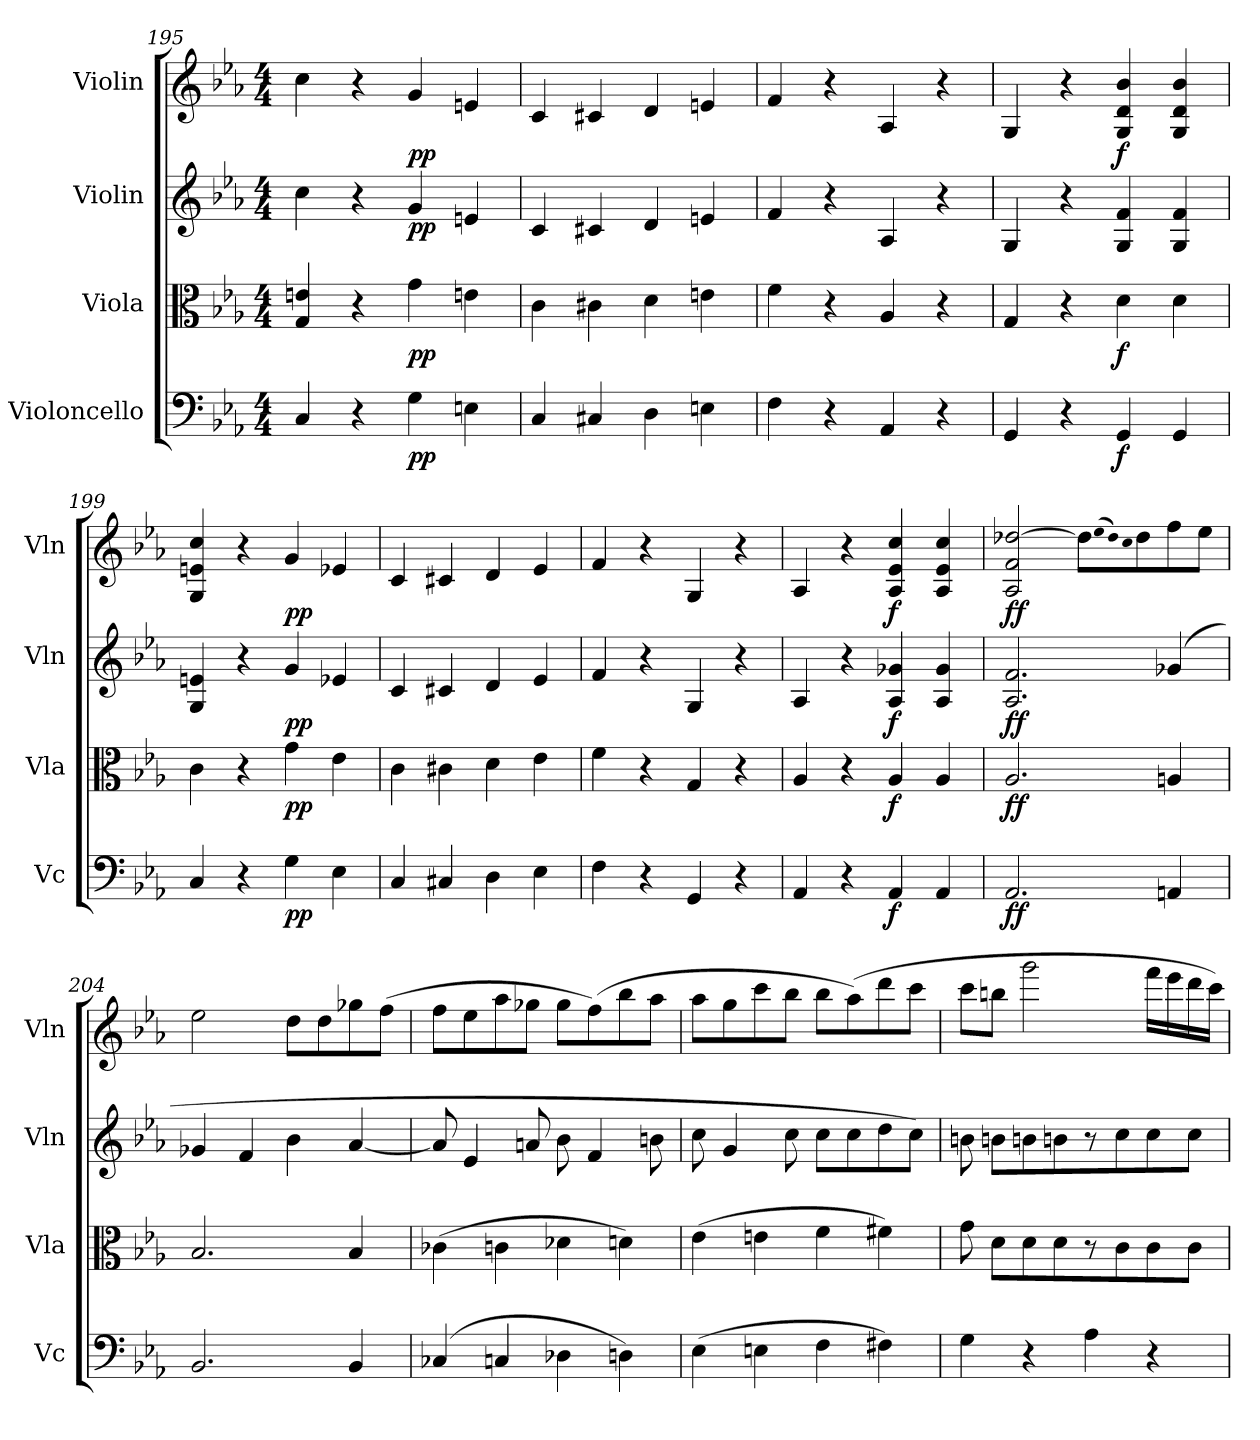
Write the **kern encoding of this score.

**kern	**dynam	**kern	**dynam	**kern	**dynam	**kern	**dynam
*part4	*part4	*part3	*part3	*part2	*part2	*part1	*part1
*staff4	*staff4	*staff3	*staff3	*staff2	*staff2	*staff1	*staff1
*I"Violoncello	*	*I"Viola	*	*I"Violin	*	*I"Violin	*
*I'Vc	*	*I'Vla	*	*I'Vln	*	*I'Vln	*
*clefF4	*	*clefC3	*	*clefG2	*	*clefG2	*
*k[b-e-a-]	*	*k[b-e-a-]	*	*k[b-e-a-]	*	*k[b-e-a-]	*
*M4/4	*	*M4/4	*	*M4/4	*	*M4/4	*
=195	=195	=195	=195	=195	=195	=195	=195
4C/	.	4G/ 4en/	.	4cc\	.	4cc\	.
4r	.	4r	.	4r	.	4r	.
4G\	pp	4g\	pp	4g/	pp	4g/	pp
4En\	.	4en\	.	4en/	.	4en/	.
=196	=196	=196	=196	=196	=196	=196	=196
4C/	.	4c\	.	4c/	.	4c/	.
4C#X/	.	4c#X\	.	4c#X/	.	4c#X/	.
4D\	.	4d\	.	4d/	.	4d/	.
4En\	.	4en\	.	4en/	.	4en/	.
=197	=197	=197	=197	=197	=197	=197	=197
4F\	.	4f\	.	4f/	.	4f/	.
4r	.	4r	.	4r	.	4r	.
4AA-/	.	4A-/	.	4A-/	.	4A-/	.
4r	.	4r	.	4r	.	4r	.
=198	=198	=198	=198	=198	=198	=198	=198
4GG/	.	4G/	.	4G/	.	4G/	.
4r	.	4r	.	4r	.	4r	.
4GG/	f	4d\	f	4G/ 4f/	.	4G/ 4d/ 4b-/	f
4GG/	.	4d\	.	4G/ 4f/	.	4G/ 4d/ 4b-/	.
=199	=199	=199	=199	=199	=199	=199	=199
4C/	.	4c\	.	4G/ 4en/	.	4G/ 4en/ 4cc/	.
4r	.	4r	.	4r	.	4r	.
4G\	pp	4g\	pp	4g/	pp	4g/	pp
4E-\	.	4e-\	.	4e-X/	.	4e-X/	.
=200	=200	=200	=200	=200	=200	=200	=200
4C/	.	4c\	.	4c/	.	4c/	.
4C#X/	.	4c#X\	.	4c#X/	.	4c#X/	.
4D\	.	4d\	.	4d/	.	4d/	.
4E-\	.	4e-\	.	4e-/	.	4e-/	.
=201	=201	=201	=201	=201	=201	=201	=201
4F\	.	4f\	.	4f/	.	4f/	.
4r	.	4r	.	4r	.	4r	.
4GG/	.	4G/	.	4G/	.	4G/	.
4r	.	4r	.	4r	.	4r	.
=202	=202	=202	=202	=202	=202	=202	=202
4AA-/	.	4A-/	.	4A-/	.	4A-/	.
4r	.	4r	.	4r	.	4r	.
4AA-/	f	4A-/	f	4A-/ 4g-X/	f	4A-/ 4e-/ 4cc/	f
4AA-/	.	4A-/	.	4A-/ 4g-/	.	4A-/ 4e-/ 4cc/	.
=203	=203	=203	=203	=203	=203	=203	=203
2.AA-/	ff	2.A-/	ff	2.A-/ 2.f/	ff	2A-/ 2f/ [2dd-X/	ff
.	.	.	.	.	.	8dd-\L]	.
.	.	.	.	.	.	(qee-	.
.	.	.	.	.	.	qdd-)	.
.	.	.	.	.	.	qcc	.
.	.	.	.	.	.	8dd-\	.
4AAn/	.	4An/	.	(4g-X/	.	8ff\	.
.	.	.	.	.	.	8ee-\J	.
=204	=204	=204	=204	=204	=204	=204	=204
2.BB-/	.	2.B-/	.	4g-X/	.	2ee-\	.
.	.	.	.	4f/	.	.	.
.	.	.	.	4b-\	.	8dd\L	.
.	.	.	.	.	.	8dd\	.
4BB-/	.	4B-/	.	[4a-/	.	8gg-X\	.
.	.	.	.	.	.	(8ff\J	.
=205	=205	=205	=205	=205	=205	=205	=205
(4C-X/	.	(4c-X\	.	8a-/]	.	8ff\L	.
.	.	.	.	4e-/	.	8ee-\	.
4Cn/	.	4cn\	.	.	.	8aa-\	.
.	.	.	.	8an/	.	8gg-X\J	.
4D-X\	.	4d-X\	.	8b-\	.	8gg-\L	.
.	.	.	.	4f/	.	(8ff\)	.
4Dn\)	.	4dn\)	.	.	.	8bb-\	.
.	.	.	.	8bn\	.	8aa-\J	.
=206	=206	=206	=206	=206	=206	=206	=206
(4E-\	.	(4e-\	.	8cc\	.	8aa-\L	.
.	.	.	.	4g/	.	8gg\	.
4En\	.	4en\	.	.	.	8ccc\	.
.	.	.	.	8cc\	.	8bb-\J	.
4F\	.	4f\	.	8cc\L	.	8bb-\L	.
.	.	.	.	8cc\	.	(8aa-\)	.
4F#X\)	.	4f#X\)	.	8dd\	.	8ddd\	.
.	.	.	.	8cc\J)	.	8ccc\J	.
=207	=207	=207	=207	=207	=207	=207	=207
4G\	.	8g\	.	8bn\	.	8ccc\L	.
.	.	8d\L	.	8bn\L	.	8bbn\J	.
4r	.	8d\	.	8bn\	.	2ggg\	.
.	.	8d\	.	8bn\	.	.	.
4A-\	.	8r	.	8r	.	.	.
.	.	8c\	.	8cc\	.	.	.
4r	.	8c\	.	8cc\	.	16fff\LL	.
.	.	.	.	.	.	16eee-\	.
.	.	8c\J	.	8cc\J	.	16ddd\	.
.	.	.	.	.	.	16ccc\JJ)	.
=	=	=	=	=	=	=	=
*-	*-	*-	*-	*-	*-	*-	*-
